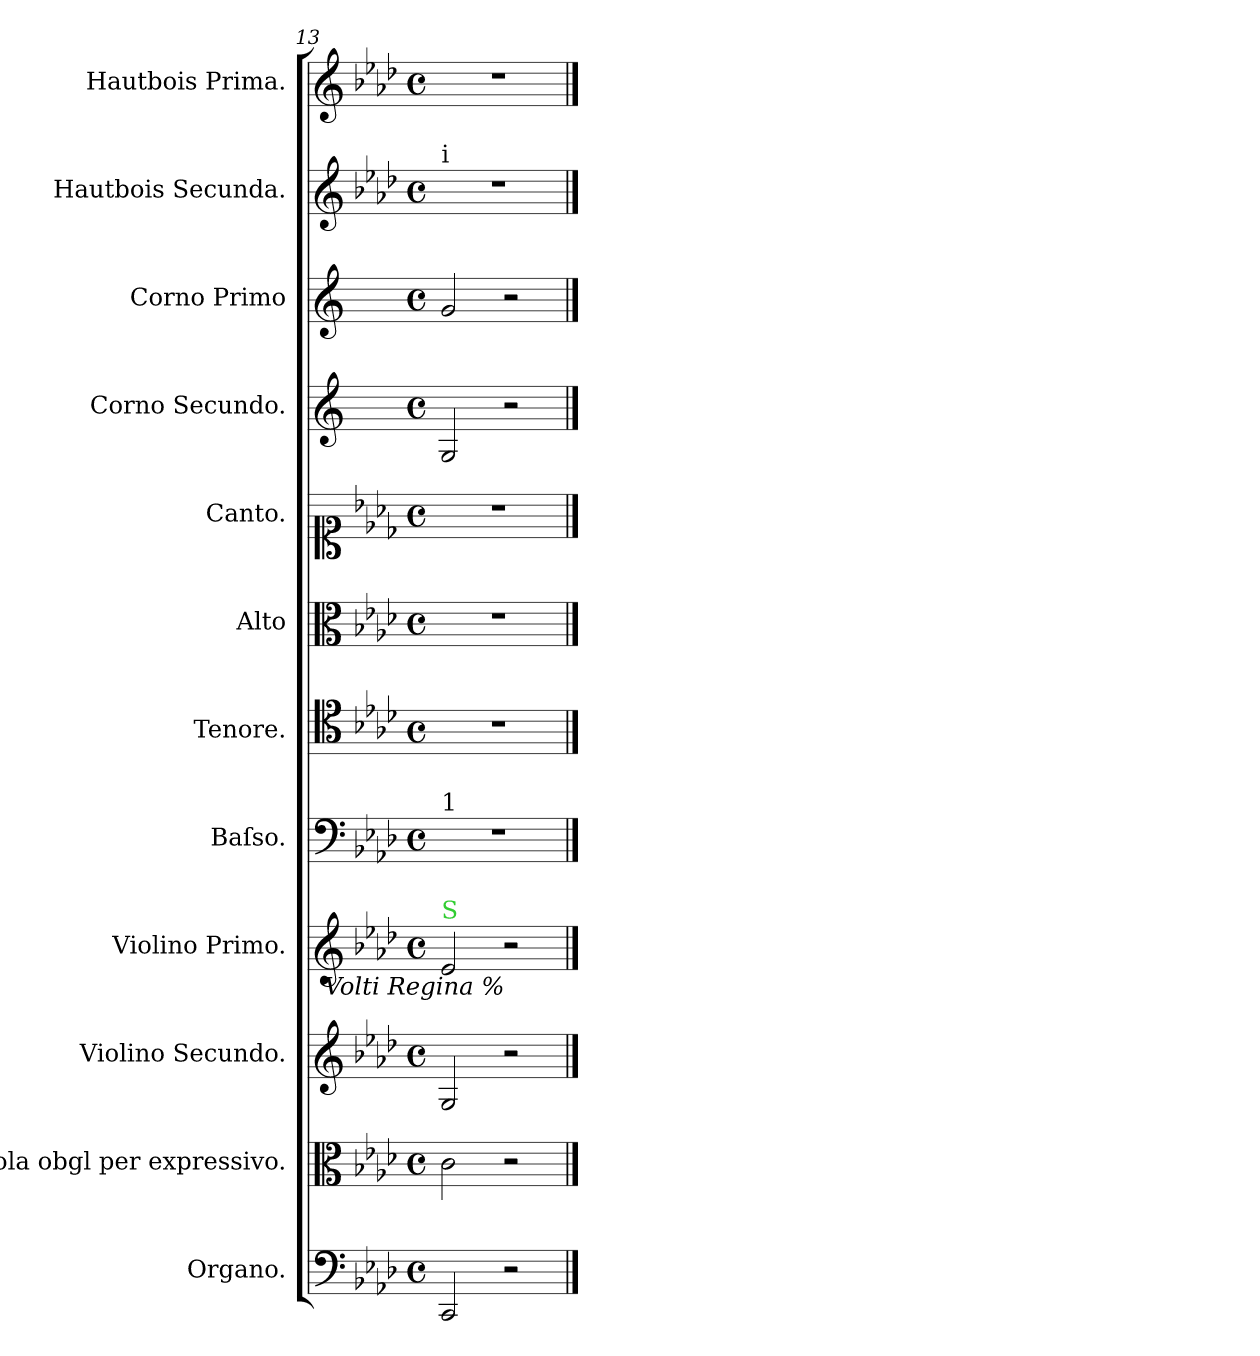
**kern	**kern	**kern	**kern	**kern	**kern	**kern	**kern	**kern	**kern	**kern	**kern
*part12	*part11	*part10	*part9	*part8	*part7	*part6	*part5	*part4	*part3	*part2	*part1
*staff12	*staff11	*staff10	*staff9	*staff8	*staff7	*staff6	*staff5	*staff4	*staff3	*staff2	*staff1
*I"Organo.	*I"Viola obgl per expressivo.	*I"Violino Secundo.	*I"Violino Primo.	*I"Baſso.	*I"Tenore.	*I"Alto	*I"Canto.	*I"Corno Secundo.	*I"Corno Primo	*I"Hautbois Secunda.	*I"Hautbois Prima.
*I'org	*I'vla	*I'vl 2	*I'vl 1	*I'B	*I'T	*I'A	*	*I'cor 2	*I'cor 1	*	*
*clefF4	*clefC3	*clefG2	*clefG2	*clefF4	*clefC4	*clefC3	*clefC1	*clefG2	*clefG2	*clefG2	*clefG2
*	*	*	*	*	*	*	*	*ITrd4c7	*ITrd4c7	*	*
*k[b-e-a-d-]	*k[b-e-a-d-]	*k[b-e-a-d-]	*k[b-e-a-d-]	*k[b-e-a-d-]	*k[b-e-a-d-]	*k[b-e-a-d-]	*k[b-e-a-d-]	*k[b-]	*k[b-]	*k[b-e-a-d-]	*k[b-e-a-d-]
*f:	*f:	*f:	*f:	*f:	*f:	*f:	*f:	*	*	*f:	*f:
*M4/4	*M4/4	*M4/4	*M4/4	*M4/4	*M4/4	*M4/4	*M4/4	*M4/4	*M4/4	*M4/4	*M4/4
*met(c)	*met(c)	*met(c)	*met(c)	*met(c)	*met(c)	*met(c)	*met(c)	*met(c)	*met(c)	*met(c)	*met(c)
=13	=13	=13	=13	=13	=13	=13	=13	=13	=13	=13	=13
!	!	!	!	!	!	!	!	!	!	!LO:TX:a:t=i	!
!	!	!	!	!LO:TX:a:t=1	!	!	!	!	!	!	!
!	!	!	!LO:TX:a:color=limegreen:t=S	!	!	!	!	!	!	!	!
2CC/	2c\	2G/	2e-/	1r	1r	1r	1r	2C/	2c/	1r	1r
!	!	!	!LO:TX:b:i:rj:t=Volti Regina %	!	!	!	!	!	!	!	!
2r	2r	2r	2r	.	.	.	.	2r	2r	.	.
==	==	==	==	==	==	==	==	==	==	==	==
*-	*-	*-	*-	*-	*-	*-	*-	*-	*-	*-	*-
